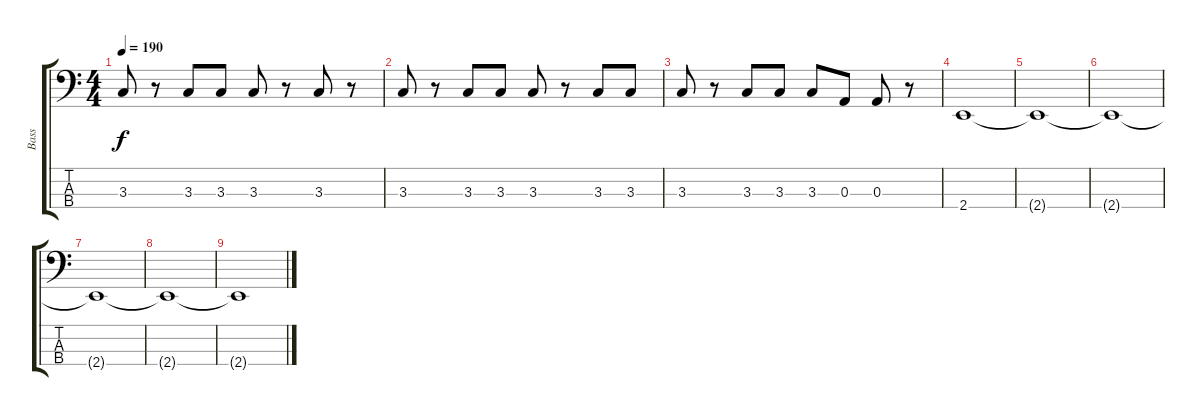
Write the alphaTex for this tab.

\track ("Bass" "Bass") {instrument electricbassfinger}
\staff {score tabs}
\tuning (G2 D2 A1 D1) {hide}
\ts (4 4)
\tempo 190
\clef f4
\ks c
3.3.8{dy f} r.8 3.3.8 3.3.8 3.3.8 r.8 3.3.8 r.8 |
3.3.8 r.8 3.3.8 3.3.8 3.3.8 r.8 3.3.8 3.3.8 |
3.3.8 r.8 3.3.8 3.3.8 3.3.8 0.3.8 0.3.8 r.8 |
2.4.1 |
2.4{t}.1 |
2.4{t}.1 |
2.4{t}.1 |
2.4{t}.1 |
2.4{t}.1
